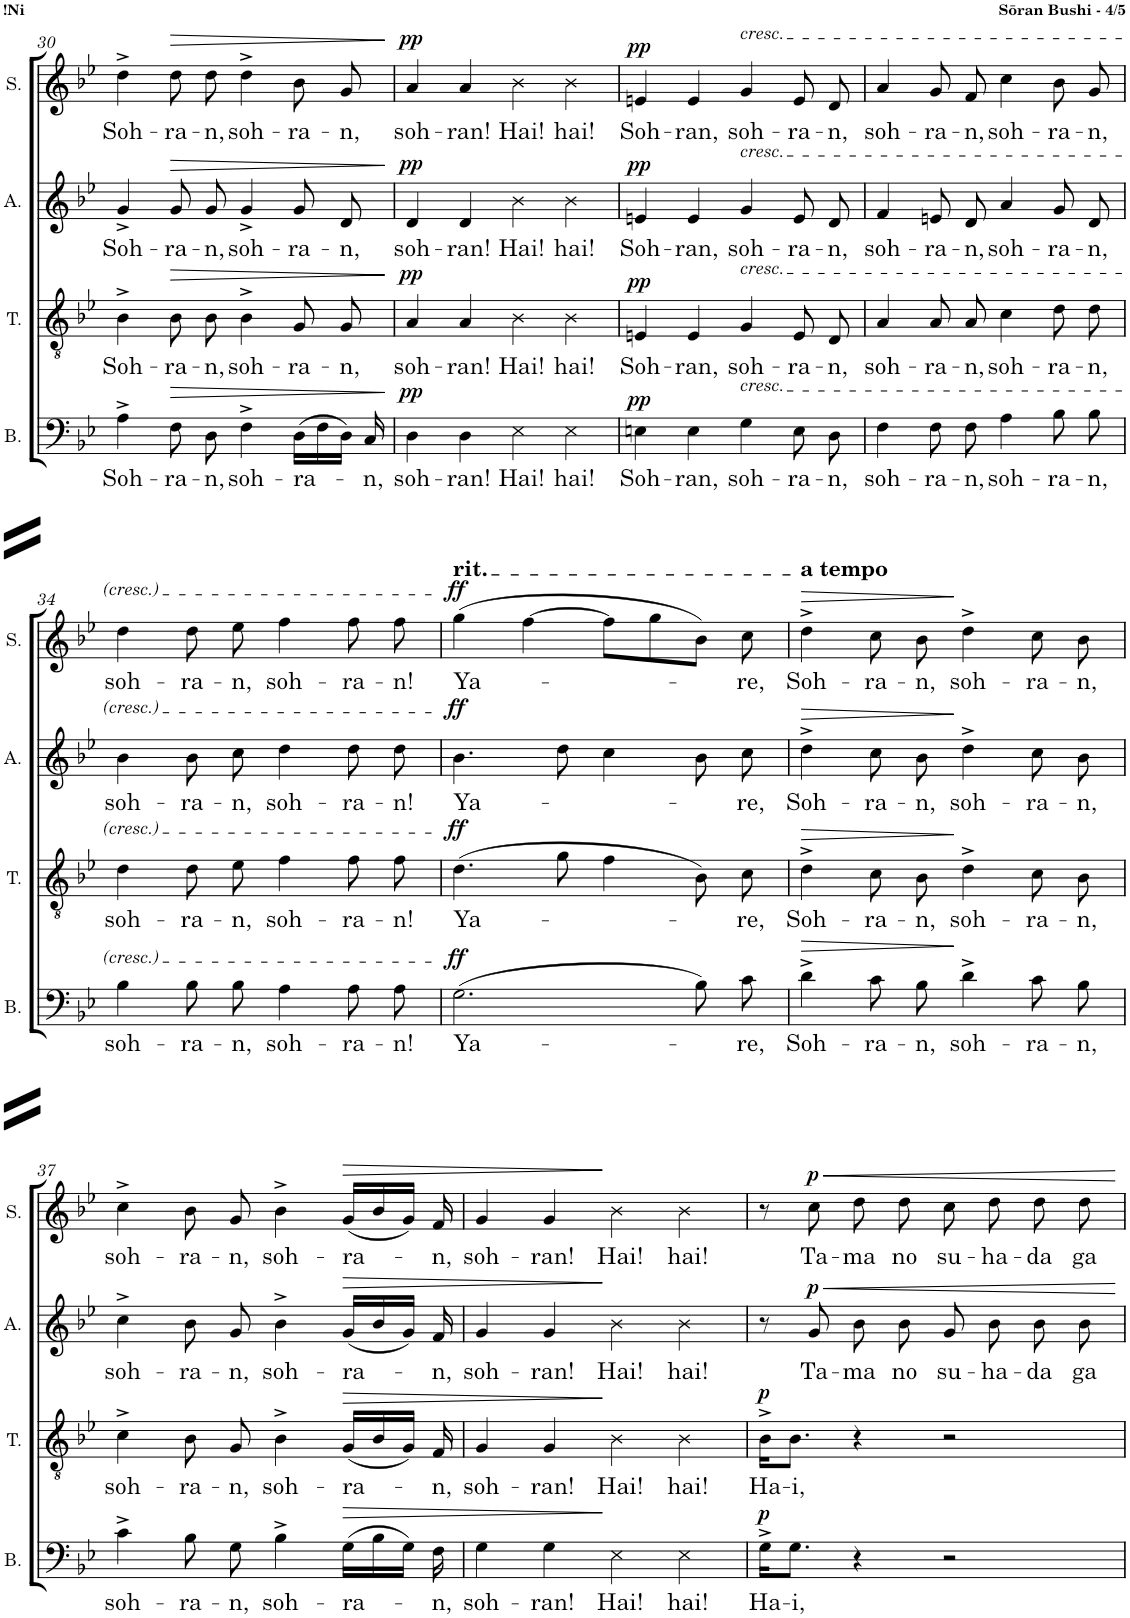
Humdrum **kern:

**kern	**text	**dynam	**kern	**text	**dynam	**kern	**text	**dynam	**kern	**text	**dynam
*part4	*part4	*part4	*part3	*part3	*part3	*part2	*part2	*part2	*part1	*part1	*part1
*staff4	*staff4	*staff4	*staff3	*staff3	*staff3	*staff2	*staff2	*staff2	*staff1	*staff1	*staff1
*I"Bass	*	*	*I"Tenor	*	*	*I"Alto	*	*	*I"Soprano	*	*
*I'B.	*	*	*I'T.	*	*	*I'A.	*	*	*I'S.	*	*
!!LO:PB:g=z
*clefF4	*	*	*clefGv2	*	*	*clefG2	*	*	*clefG2	*	*
*k[b-e-]	*	*	*k[b-e-]	*	*	*k[b-e-]	*	*	*k[b-e-]	*	*
*M4/4	*	*	*M4/4	*	*	*M4/4	*	*	*M4/4	*	*
=30	=30	=30	=30	=30	=30	=30	=30	=30	=30	=30	=30
!	!LO:LY:b	!	!	!LO:LY:b	!	!	!LO:LY:b	!	!	!LO:LY:b	!
4A^\	Soh-	.	4B-^\	Soh-	.	4g^/	Soh-	.	4dd^\	Soh-	.
!	!LO:LY:b	!LO:HP:b	!	!LO:LY:b	!LO:HP:b	!	!LO:LY:b	!LO:HP:b	!	!LO:LY:b	!LO:HP:b
8F\	-ra-	>	8B-\	-ra-	>	8g/	-ra-	>	8dd\	-ra-	>
!	!LO:LY:b	!	!	!LO:LY:b	!	!	!LO:LY:b	!	!	!LO:LY:b	!
8D\	-n,	.	8B-\	-n,	.	8g/	-n,	.	8dd\	-n,	.
!	!LO:LY:b	!	!	!LO:LY:b	!	!	!LO:LY:b	!	!	!LO:LY:b	!
4F^\	soh-	.	4B-^\	soh-	.	4g^/	soh-	.	4dd^\	soh-	.
!	!LO:LY:b	!	!	!LO:LY:b	!	!	!LO:LY:b	!	!	!LO:LY:b	!
(16D\LL	-ra-	.	8G/	-ra-	.	8g/	-ra-	.	8b-\	-ra-	.
16F\	.	.	.	.	.	.	.	.	.	.	.
!	!	!	!	!LO:LY:b	!	!	!LO:LY:b	!	!	!LO:LY:b	!
16D\JJ)	.	.	8G/	-n,	.	8d/	-n,	.	8g/	-n,	.
!	!LO:LY:b	!	!	!	!	!	!	!	!	!	!
16C/	-n,	.	.	.	.	.	.	.	.	.	.
.	.	]	.	.	]	.	.	]	.	.	]
=31	=31	=31	=31	=31	=31	=31	=31	=31	=31	=31	=31
!	!LO:LY:b	!LO:DY:a	!	!LO:LY:b	!LO:DY:a	!	!LO:LY:b	!LO:DY:a	!	!LO:LY:b	!LO:DY:a
4D\	soh-	pp	4A/	soh-	pp	4d/	soh-	pp	4a/	soh-	pp
!	!LO:LY:b	!	!	!LO:LY:b	!	!	!LO:LY:b	!	!	!LO:LY:b	!
4D\	-ran!	.	4A/	-ran!	.	4d/	-ran!	.	4a/	-ran!	.
!	!LO:LY:b	!	!	!LO:LY:b	!	!	!LO:LY:b	!	!	!LO:LY:b	!
4E-\	Hai!	.	4B-\	Hai!	.	4b-\	Hai!	.	4b-\	Hai!	.
!	!LO:LY:b	!	!	!LO:LY:b	!	!	!LO:LY:b	!	!	!LO:LY:b	!
4E-\	hai!	.	4B-\	hai!	.	4b-\	hai!	.	4b-\	hai!	.
=32	=32	=32	=32	=32	=32	=32	=32	=32	=32	=32	=32
!	!LO:LY:b	!LO:DY:a	!	!LO:LY:b	!LO:DY:a	!	!LO:LY:b	!LO:DY:a	!	!LO:LY:b	!LO:DY:a
4En\	Soh-	pp	4En/	Soh-	pp	4en/	Soh-	pp	4en/	Soh-	pp
!	!LO:LY:b	!	!	!LO:LY:b	!	!	!LO:LY:b	!	!	!LO:LY:b	!
4E\	-ran,	.	4E/	-ran,	.	4e/	-ran,	.	4e/	-ran,	.
!	!	!	!	!	!	!	!	!	!LO:TX:a:i:t=cresc.	!	!
!	!	!	!	!	!	!LO:TX:a:i:t=cresc.	!	!	!	!	!
!	!	!	!LO:TX:a:i:t=cresc.	!	!	!	!	!	!	!	!
!LO:TX:a:i:t=cresc.	!	!	!	!	!	!	!	!	!	!	!
!	!LO:LY:b	!	!	!LO:LY:b	!	!	!LO:LY:b	!	!	!LO:LY:b	!
4G\	soh-	.	4G/	soh-	.	4g/	soh-	.	4g/	soh-	.
!	!LO:LY:b	!	!	!LO:LY:b	!	!	!LO:LY:b	!	!	!LO:LY:b	!
8E\	-ra-	.	8E/	-ra-	.	8e/	-ra-	.	8e/	-ra-	.
!	!LO:LY:b	!	!	!LO:LY:b	!	!	!LO:LY:b	!	!	!LO:LY:b	!
8D\	-n,	.	8D/	-n,	.	8d/	-n,	.	8d/	-n,	.
=33	=33	=33	=33	=33	=33	=33	=33	=33	=33	=33	=33
!	!LO:LY:b	!	!	!LO:LY:b	!	!	!LO:LY:b	!	!	!LO:LY:b	!
4F\	soh-	.	4A/	soh-	.	4f/	soh-	.	4a/	soh-	.
!	!LO:LY:b	!	!	!LO:LY:b	!	!	!LO:LY:b	!	!	!LO:LY:b	!
8F\	-ra-	.	8A/	-ra-	.	8en/	-ra-	.	8g/	-ra-	.
!	!LO:LY:b	!	!	!LO:LY:b	!	!	!LO:LY:b	!	!	!LO:LY:b	!
8F\	-n,	.	8A/	-n,	.	8d/	-n,	.	8f/	-n,	.
!	!LO:LY:b	!	!	!LO:LY:b	!	!	!LO:LY:b	!	!	!LO:LY:b	!
4A\	soh-	.	4c\	soh-	.	4a/	soh-	.	4cc\	soh-	.
!	!LO:LY:b	!	!	!LO:LY:b	!	!	!LO:LY:b	!	!	!LO:LY:b	!
8B-\	-ra-	.	8d\	-ra-	.	8g/	-ra-	.	8b-\	-ra-	.
!	!LO:LY:b	!	!	!LO:LY:b	!	!	!LO:LY:b	!	!	!LO:LY:b	!
8B-\	-n,	.	8d\	-n,	.	8d/	-n,	.	8g/	-n,	.
!!LO:LB:g=z
=34	=34	=34	=34	=34	=34	=34	=34	=34	=34	=34	=34
!	!LO:LY:b	!	!	!LO:LY:b	!	!	!LO:LY:b	!	!	!LO:LY:b	!
4B-\	soh-	.	4d\	soh-	.	4b-\	soh-	.	4dd\	soh-	.
!	!LO:LY:b	!	!	!LO:LY:b	!	!	!LO:LY:b	!	!	!LO:LY:b	!
8B-\	-ra-	.	8d\	-ra-	.	8b-\	-ra-	.	8dd\	-ra-	.
!	!LO:LY:b	!	!	!LO:LY:b	!	!	!LO:LY:b	!	!	!LO:LY:b	!
8B-\	-n,	.	8e-\	-n,	.	8cc\	-n,	.	8ee-\	-n,	.
!	!LO:LY:b	!	!	!LO:LY:b	!	!	!LO:LY:b	!	!	!LO:LY:b	!
4A\	soh-	.	4f\	soh-	.	4dd\	soh-	.	4ff\	soh-	.
!	!LO:LY:b	!	!	!LO:LY:b	!	!	!LO:LY:b	!	!	!LO:LY:b	!
8A\	-ra-	.	8f\	-ra-	.	8dd\	-ra-	.	8ff\	-ra-	.
!	!LO:LY:b	!	!	!LO:LY:b	!	!	!LO:LY:b	!	!	!LO:LY:b	!
8A\	-n!	.	8f\	-n!	.	8dd\	-n!	.	8ff\	-n!	.
=35	=35	=35	=35	=35	=35	=35	=35	=35	=35	=35	=35
!	!	!	!	!	!	!	!	!	!LO:TX:a:t=rit.	!	!
!	!LO:LY:b	!LO:DY:a	!	!LO:LY:b	!LO:DY:a	!	!LO:LY:b	!LO:DY:a	!	!LO:LY:b	!LO:DY:a
(2.G\	Ya-	ff	(4.d\	Ya-	ff	4.b-\	Ya-	ff	(4gg\	Ya-	ff
.	.	.	.	.	.	.	.	.	[4ff\	.	.
.	.	.	8g\	.	.	8dd\	.	.	.	.	.
.	.	.	4f\	.	.	4cc\	.	.	8ff\L]	.	.
.	.	.	.	.	.	.	.	.	8gg\	.	.
8B-\)	.	.	8B-\)	.	.	8b-\	.	.	8b-\J)	.	.
!	!LO:LY:b	!	!	!LO:LY:b	!	!	!LO:LY:b	!	!	!LO:LY:b	!
8c\	re,	.	8c\	re,	.	8cc\	-re,	.	8cc\	re,	.
=36	=36	=36	=36	=36	=36	=36	=36	=36	=36	=36	=36
!	!	!	!	!	!	!	!	!	!LO:TX:a:B:t=a tempo	!	!
!	!LO:LY:b	!LO:HP:b	!	!LO:LY:b	!LO:HP:b	!	!LO:LY:b	!LO:HP:b	!	!LO:LY:b	!LO:HP:b
4d^\	Soh-	>	4d^\	Soh-	>	4dd^\	Soh-	>	4dd^\	Soh-	>
!	!LO:LY:b	!	!	!LO:LY:b	!	!	!LO:LY:b	!	!	!LO:LY:b	!
8c\	-ra-	.	8c\	-ra-	.	8cc\	-ra-	.	8cc\	-ra-	.
!	!LO:LY:b	!	!	!LO:LY:b	!	!	!LO:LY:b	!	!	!LO:LY:b	!
8B-\	-n,	.	8B-\	-n,	.	8b-\	-n,	.	8b-\	-n,	.
!	!LO:LY:b	!	!	!LO:LY:b	!	!	!LO:LY:b	!	!	!LO:LY:b	!
4d^\	soh-	]	4d^\	soh-	]	4dd^\	soh-	]	4dd^\	soh-	]
!	!LO:LY:b	!	!	!LO:LY:b	!	!	!LO:LY:b	!	!	!LO:LY:b	!
8c\	-ra-	.	8c\	-ra-	.	8cc\	-ra-	.	8cc\	-ra-	.
!	!LO:LY:b	!	!	!LO:LY:b	!	!	!LO:LY:b	!	!	!LO:LY:b	!
8B-\	-n,	.	8B-\	-n,	.	8b-\	-n,	.	8b-\	-n,	.
!!LO:LB:g=z
=37	=37	=37	=37	=37	=37	=37	=37	=37	=37	=37	=37
!	!LO:LY:b	!	!	!LO:LY:b	!	!	!LO:LY:b	!	!	!LO:LY:b	!
4c^\	soh-	.	4c^\	soh-	.	4cc^\	soh-	.	4cc^\	soh-	.
!	!LO:LY:b	!	!	!LO:LY:b	!	!	!LO:LY:b	!	!	!LO:LY:b	!
8B-\	-ra-	.	8B-\	-ra-	.	8b-\	-ra-	.	8b-\	-ra-	.
!	!LO:LY:b	!	!	!LO:LY:b	!	!	!LO:LY:b	!	!	!LO:LY:b	!
8G\	-n,	.	8G/	-n,	.	8g/	-n,	.	8g/	-n,	.
!	!LO:LY:b	!	!	!LO:LY:b	!	!	!LO:LY:b	!	!	!LO:LY:b	!
4B-^\	soh-	.	4B-^\	soh-	.	4b-^\	soh-	.	4b-^\	soh-	.
!	!LO:LY:b	!LO:HP:b	!	!LO:LY:b	!LO:HP:b	!	!LO:LY:b	!LO:HP:b	!	!LO:LY:b	!LO:HP:b
(16G\LL	-ra-	>	(16G/LL	-ra-	>	(16g/LL	-ra-	>	(16g/LL	-ra-	>
16B-\	.	.	16B-/	.	.	16b-/	.	.	16b-/	.	.
16G\JJ)	.	.	16G/JJ)	.	.	16g/JJ)	.	.	16g/JJ)	.	.
!	!LO:LY:b	!	!	!LO:LY:b	!	!	!LO:LY:b	!	!	!LO:LY:b	!
16F\	-n,	.	16F/	-n,	.	16f/	-n,	.	16f/	-n,	.
=38	=38	=38	=38	=38	=38	=38	=38	=38	=38	=38	=38
!	!LO:LY:b	!	!	!LO:LY:b	!	!	!LO:LY:b	!	!	!LO:LY:b	!
4G\	soh-	.	4G/	soh-	.	4g/	soh-	.	4g/	soh-	.
!	!LO:LY:b	!	!	!LO:LY:b	!	!	!LO:LY:b	!	!	!LO:LY:b	!
4G\	-ran!	.	4G/	-ran!	.	4g/	-ran!	.	4g/	-ran!	.
!	!LO:LY:b	!	!	!LO:LY:b	!	!	!LO:LY:b	!	!	!LO:LY:b	!
4E-\	Hai!	]	4B-\	Hai!	]	4b-\	Hai!	]	4b-\	Hai!	]
!	!LO:LY:b	!	!	!LO:LY:b	!	!	!LO:LY:b	!	!	!LO:LY:b	!
4E-\	hai!	.	4B-\	hai!	.	4b-\	hai!	.	4b-\	hai!	.
=39	=39	=39	=39	=39	=39	=39	=39	=39	=39	=39	=39
!	!LO:LY:b	!LO:DY:a	!	!LO:LY:b	!LO:DY:a	!	!	!	!	!	!
16G^\KL	Ha-	p	16B-^\KL	Ha-	p	8r	.	.	8r	.	.
!	!LO:LY:b	!	!	!LO:LY:b	!	!	!	!	!	!	!
8.G\J	-i,	.	8.B-\J	-i,	.	.	.	.	.	.	.
!	!	!	!	!	!	!	!LO:LY:b	!LO:HP:b	!	!LO:LY:b	!LO:HP:b
!	!	!	!	!	!	!	!	!LO:DY:n=1:a	!	!	!LO:DY:n=1:a
.	.	.	.	.	.	8g/	Ta-	< p	8cc\	Ta-	< p
!	!	!	!	!	!	!	!LO:LY:b	!	!	!LO:LY:b	!
4r	.	.	4r	.	.	8b-\	-ma	.	8dd\	-ma	.
!	!	!	!	!	!	!	!LO:LY:b	!	!	!LO:LY:b	!
.	.	.	.	.	.	8b-\	no	.	8dd\	no	.
!	!	!	!	!	!	!	!LO:LY:b	!	!	!LO:LY:b	!
2r	.	.	2r	.	.	8g/	su-	.	8cc\	su-	.
!	!	!	!	!	!	!	!LO:LY:b	!	!	!LO:LY:b	!
.	.	.	.	.	.	8b-\	-ha-	.	8dd\	-ha-	.
!	!	!	!	!	!	!	!LO:LY:b	!	!	!LO:LY:b	!
.	.	.	.	.	.	8b-\	-da	.	8dd\	-da	.
!	!	!	!	!	!	!	!LO:LY:b	!	!	!LO:LY:b	!
.	.	.	.	.	.	8b-\	ga	.	8dd\	ga	.
.	.	.	.	.	.	.	.	[	.	.	[
=	=	=	=	=	=	=	=	=	=	=	=
*-	*-	*-	*-	*-	*-	*-	*-	*-	*-	*-	*-
